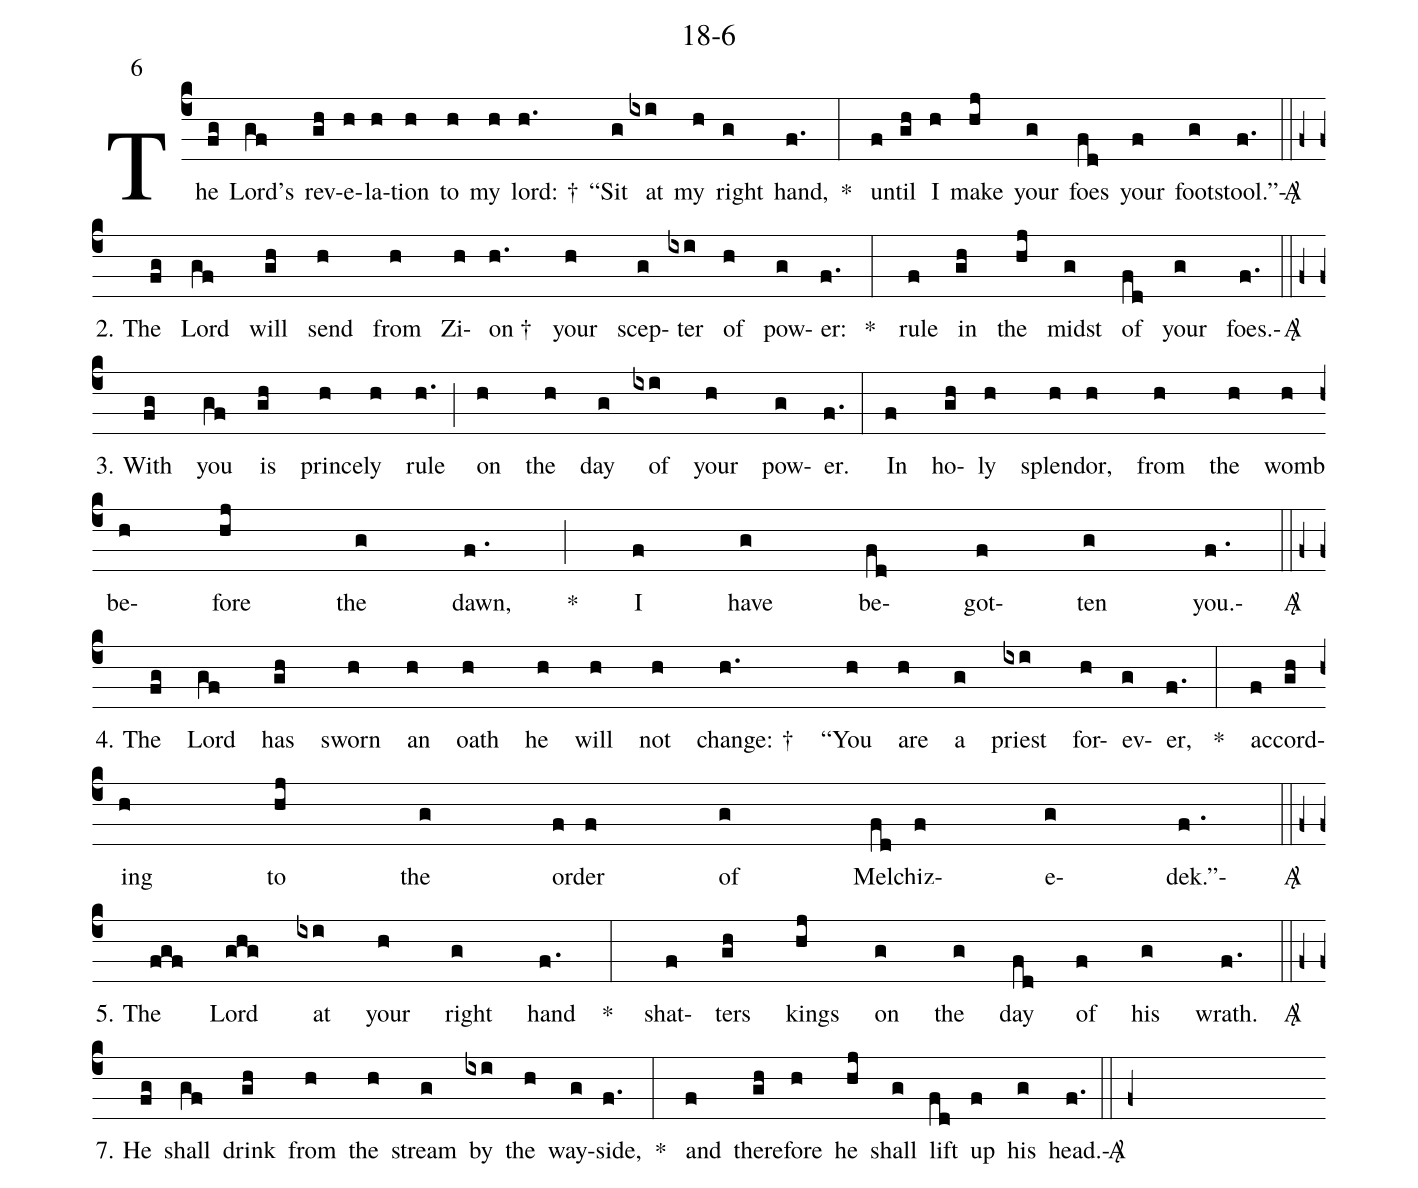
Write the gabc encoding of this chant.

name: 18-6;
annotation: 6;
%%
(c4)The(fg) Lord’s(gf) rev(gh)e(h)la(h)tion(h) to(h) my(h) lord: †(h.) “Sit(g) at(ixi) my(h) right(g) hand,(f.) * (:) un(f)til(gh) I(h) make(hj) your(g) foes(fd) your(f) foot(g)stool.”(f.)<sp>A/</sp>(::f+z)
2. The(fg) Lord(gf) will(gh) send(h) from(h) Zi(h)on †(h.) your(h) scep(g)ter(ixi) of(h) pow-(g)er:(f.) * (:) rule(f) in(gh) the(hj) midst(g) of(fd) your(g) foes.(f.)<sp>A/</sp>(::f+z)
3. With(fg) you(gf) is(gh) prince(h)ly(h) rule(h.) (;) on(h) the(h) day(g) of(ixi) your(h) pow-(g)er.(f.) (:) In(f) ho(gh)ly(h) splen(h)dor,(h) from(h) the(h) womb(h) be(h)fore(hj) the(g) dawn,(f.) * (;) I(f) have(g) be(fd)got(f)ten(g) you.(f.)<sp>A/</sp>(::f+z)
4. The(fg) Lord(gf) has(gh) sworn(h) an(h) oath(h) he(h) will(h) not(h) change: †(h.) “You(h) are(h) a(g) priest(ixi) for(h)ev(g)er,(f.) * (:) ac(f)cord(gh)ing(h) to(hj) the(g) or(f)der(f) of(g) Mel(fd)chiz(f)e(g)dek.”(f.)<sp>A/</sp>(::f+z)
5. The(fgf) Lord(ghg) at(ixi) your(h) right(g) hand(f.) * (:) shat(f)ters(gh) kings(hj) on(g) the(g) day(fd) of(f) his(g) wrath.(f.) <sp>A/</sp>(::f+z)
7. He(fg) shall(gf) drink(gh) from(h) the(h) stream(g) by(ixi) the(h) way(g)side,(f.) * (:) and(f) there(gh)fore(h) he(hj) shall(g) lift(fd) up(f) his(g) head.(f.)<sp>A/</sp>(::f+z)
